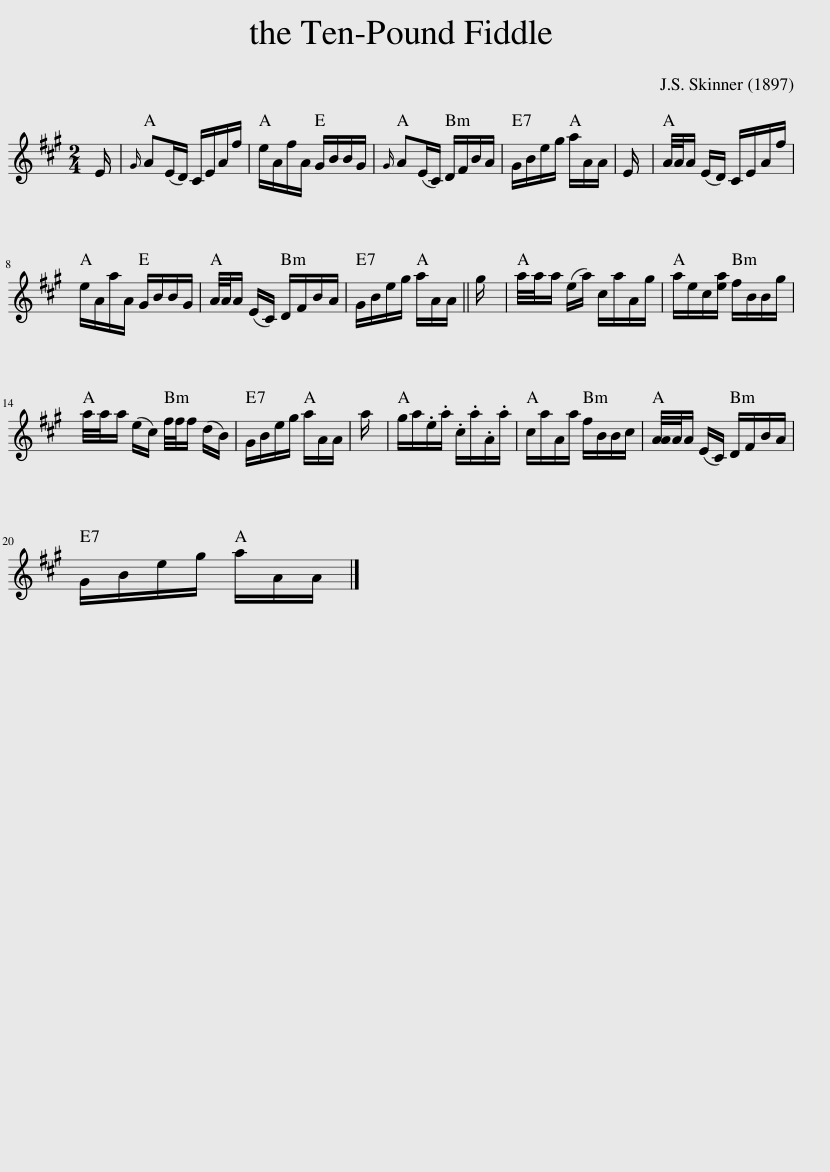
X:1
L:1/8
M:2/4
I:linebreak $
K:A
V:1 treble
V:1
 E/ |{G} A(E/D/) C/E/A/f/ | e/A/f/A/ G/B/B/G/ |{G} A(E/C/) D/F/B/A/ | G/B/e/g/ a/A/A/ | %5
 E/ | A/4A/4A/ (E/D/) C/E/A/f/ |$ e/A/a/A/ G/B/B/G/ | A/4A/4A/ (E/C/) D/F/B/A/ | G/B/e/g/ a/A/A/ || %10
 g/ | a/4a/4a/ (e/a/) c/a/A/g/ | a/e/c/[ea]/ f/B/B/g/ |$ a/4a/4a/ (e/c/) f/4f/4f/ (d/B/) | G/B/e/g/ a/A/A/ | %15
 a/ | g/a/.e/.a/ .c/.a/.A/.a/ | c/a/A/a/ f/B/B/c/ | [AA]/4A/4A/ (E/C/) D/F/B/A/ |$ G/B/e/g/ a/A/A/ |] %20
